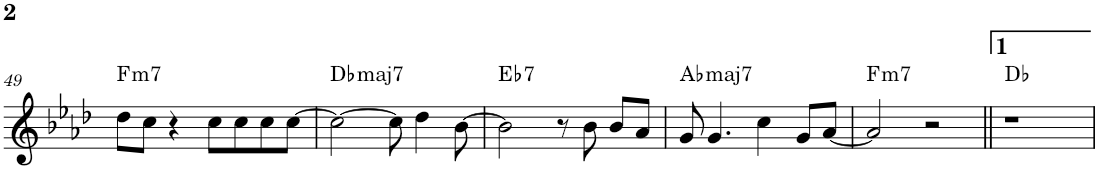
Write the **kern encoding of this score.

**kern	**harte
*part1	*part1
*staff1	*
*I"P1	*
!!LO:PB:g=z
*clefG2	*
*k[b-e-a-d-]	*
*f:	*
*M4/4	*
=49	=49
!	!LO:H:kt=m7
8dd-\L	F:min7
8cc\J	.
4r	.
8cc\L	.
8cc\	.
8cc\	.
[>8cc\J	.
=50	=50
!	!LO:H:kt=maj7
2cc\_	Db:maj7
8cc\]	.
4dd-\	.
[>8b-\	.
=51	=51
!	!LO:H:kt=7
2b-\]	Eb:7
8r	.
8b-\	.
8b-/L	.
8a-/J	.
=52	=52
!	!LO:H:kt=maj7
8g/	Ab:maj7
4.g/	.
4cc\	.
8g/L	.
[<8a-/J	.
=53	=53
!	!LO:H:kt=m7
2a-/]	F:min7
2r	.
=54||	=54||
1r	Db:maj
=	=
*-	*-
